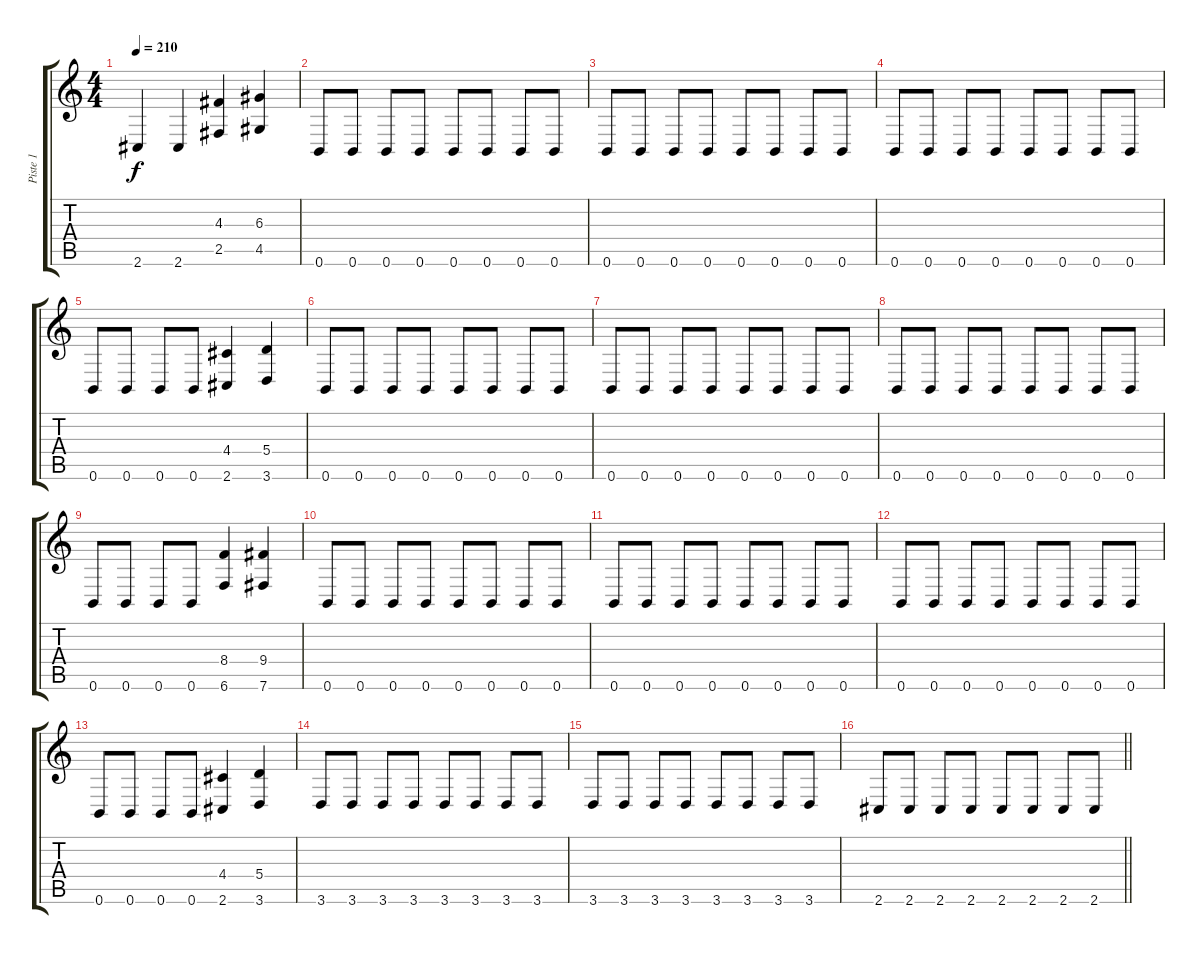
\track ("Piste 1" "Piste 1") {instrument distortionguitar}
\staff {score tabs}
\tuning (B3 Gb3 D3 A2 E2 B1) {hide}
\ts (4 4)
\tempo 210
\clef g2
\ks c
2.6.4{dy f} 2.6.4 (4.3 2.5).4 (6.3 4.5).4 |
0.6.8 0.6.8 0.6.8 0.6.8 0.6.8 0.6.8 0.6.8 0.6.8 |
0.6.8 0.6.8 0.6.8 0.6.8 0.6.8 0.6.8 0.6.8 0.6.8 |
0.6.8 0.6.8 0.6.8 0.6.8 0.6.8 0.6.8 0.6.8 0.6.8 |
0.6.8 0.6.8 0.6.8 0.6.8 (4.4 2.6).4 (5.4 3.6).4 |
0.6.8 0.6.8 0.6.8 0.6.8 0.6.8 0.6.8 0.6.8 0.6.8 |
0.6.8 0.6.8 0.6.8 0.6.8 0.6.8 0.6.8 0.6.8 0.6.8 |
0.6.8 0.6.8 0.6.8 0.6.8 0.6.8 0.6.8 0.6.8 0.6.8 |
0.6.8 0.6.8 0.6.8 0.6.8 (8.4 6.6).4 (9.4 7.6).4 |
0.6.8 0.6.8 0.6.8 0.6.8 0.6.8 0.6.8 0.6.8 0.6.8 |
0.6.8 0.6.8 0.6.8 0.6.8 0.6.8 0.6.8 0.6.8 0.6.8 |
0.6.8 0.6.8 0.6.8 0.6.8 0.6.8 0.6.8 0.6.8 0.6.8 |
0.6.8 0.6.8 0.6.8 0.6.8 (4.4 2.6).4 (5.4 3.6).4 |
3.6.8 3.6.8 3.6.8 3.6.8 3.6.8 3.6.8 3.6.8 3.6.8 |
3.6.8 3.6.8 3.6.8 3.6.8 3.6.8 3.6.8 3.6.8 3.6.8 |
\barLineRight lightlight
2.6.8 2.6.8 2.6.8 2.6.8 2.6.8 2.6.8 2.6.8 2.6.8
